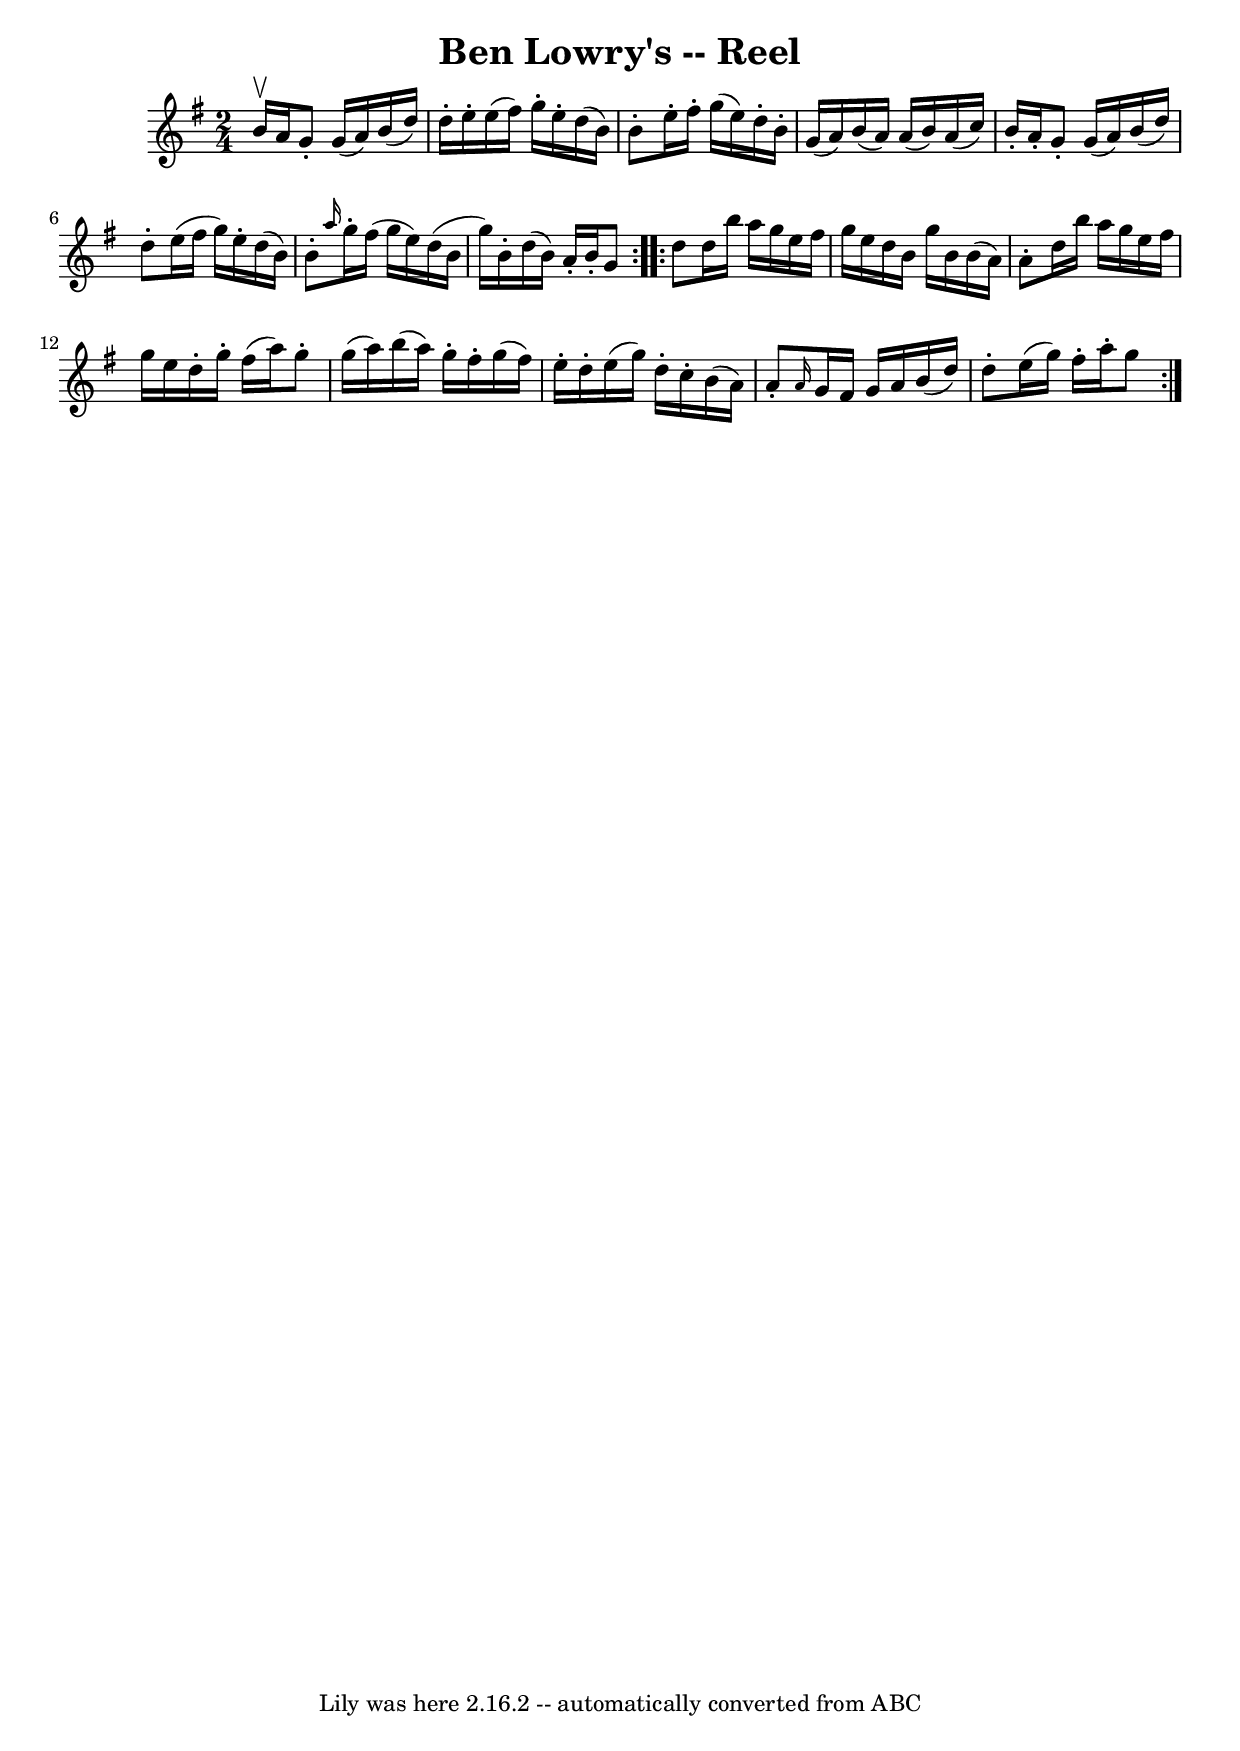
\version "2.16.2"
\include "Mammoth.ily"
\header {
  %% book = "Ryan's Mammoth Collection"
  crossRefNumber = "1"
  footnotes = "\\\\190"
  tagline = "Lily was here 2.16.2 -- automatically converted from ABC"
  title = "Ben Lowry's -- Reel"

}
voicedefault =  {



  \repeat volta 2 {

    \time 2/4 
    \key g \major
 b'16^\upbow a'16  |
    g'8 -. g'16 (
    a'16) b'16 (d''16) d''16 -. e''16 -.   |
    e''16 (
    fis''16) g''16 -. e''16 -. d''16 (b'16) b'8 -.   |
    
    e''16 -. fis''16 -. g''16 (e''16) d''16 -. b'16 -. g'16 (
    a'16)   |
    b'16 (a'16) a'16 (b'16) a'16 (c''16  
    -) b'16 -. a'16 -.   |
    g'8 -. g'16 (a'16) b'16 (
    d''16) d''8 -.   |
    e''16 (fis''16 g''16) e''16 -.   
    d''16 (b'16) b'8 -.   |
    \grace { a''16  
	   } g''16 -.   
    fis''16 (g''16 e''16) d''16 (b'16 g''16) b'16 -.   
    |
    d''16 (b'16) a'16 -. b'16 -. g'8  
  }     

  \repeat volta 2 {
    d''8  |
    d''16 b''16 a''16 g''16    
    e''16 fis''16 g''16 e''16    |
    d''16 b'16 g''16 b'16 
    b'16 (a'16) a'8 -.   |
    d''16 b''16 a''16 g''16    
    e''16 fis''16 g''16 e''16    |
    d''16 -. g''16 -. fis''16 
    (a''16) g''8 -. g''16 (a''16)   |
    b''16 (a''16  
    -) g''16 -. fis''16 -. g''16 (fis''16) e''16 -. d''16 -.   
    |
    e''16 (g''16) d''16 -. c''16 -. b'16 (a'16) a'8 
    -.   |
    \grace { a'16  
	   } g'16 fis'16 g'16 a'16 b'16 (
    d''16) d''8 -.   |
    e''16 (g''16) fis''16 -. a''16 -.   
    g''8  
  }   

}

\score{
  <<

    \context Staff="default"
    {
      \voicedefault 
      
    }

  >>
  \layout {
    
  }
  \midi {
  }

}
